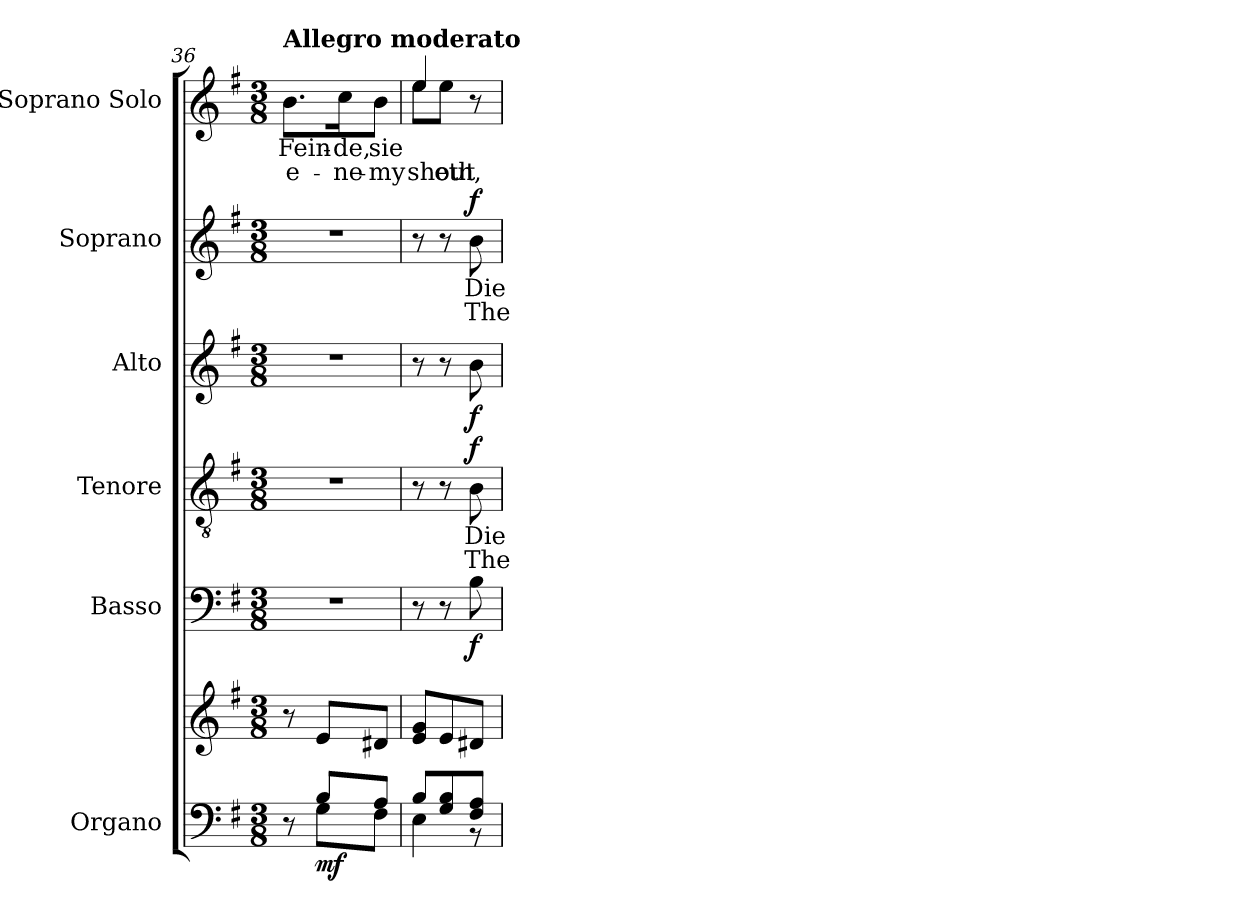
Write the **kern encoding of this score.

**kern	**kern	**dynam	**kern	**dynam	**kern	**text	**text	**dynam	**kern	**dynam	**kern	**text	**text	**dynam	**kern	**text	**text
*part6	*part6	*part6	*part5	*part5	*part4	*part4	*part4	*part4	*part3	*part3	*part2	*part2	*part2	*part2	*part1	*part1	*part1
*staff7	*staff6	*staff6/7	*staff5	*staff5	*staff4	*staff4	*staff4	*staff4	*staff3	*staff3	*staff2	*staff2	*staff2	*staff2	*staff1	*staff1	*staff1
*I"Organo	*	*	*I"Basso	*	*I"Tenore	*	*	*	*I"Alto	*	*I"Soprano	*	*	*	*I"Soprano Solo	*	*
*clefF4	*clefG2	*	*clefF4	*	*clefGv2	*	*	*	*clefG2	*	*clefG2	*	*	*	*clefG2	*	*
*k[f#]	*k[f#]	*	*k[f#]	*	*k[f#]	*	*	*	*k[f#]	*	*k[f#]	*	*	*	*k[f#]	*	*
*M3/8	*M3/8	*	*M3/8	*	*M3/8	*	*	*	*M3/8	*	*M3/8	*	*	*	*M3/8	*	*
=36	=36	=36	=36	=36	=36	=36	=36	=36	=36	=36	=36	=36	=36	=36	=36	=36	=36
*^	*	*	*	*	*	*	*	*	*	*	*	*	*	*	*	*	*
!	!	!	!	!	!	!	!	!	!	!	!	!	!	!	!	!LO:TX:a:B:t=Allegro moderato	!	!
!	!	!	!	!	!	!	!	!	!	!	!	!	!	!	!	!	!LO:LY:b	!LO:LY:b
8r	8ryy	8r	.	4.r	.	4.r	.	.	.	4.r	.	4.r	.	.	.	8.b\L	Fein-	e-
!	!	!	!LO:DY:b=2	!	!	!	!	!	!	!	!	!	!	!	!	!	!	!
8B/L	8G\L	8e/L	mf	.	.	.	.	.	.	.	.	.	.	.	.	.	.	.
!	!	!	!	!	!	!	!	!	!	!	!	!	!	!	!	!	!LO:LY:b	!LO:LY:b
.	.	.	.	.	.	.	.	.	.	.	.	.	.	.	.	16cc\K	-de,	ne-
!	!	!	!	!	!	!	!	!	!	!	!	!	!	!	!	!	!LO:LY:b	!LO:LY:b
8A/J	8F#\J	8d#X/J	.	.	.	.	.	.	.	.	.	.	.	.	.	8b\J	sie	my
=37	=37	=37	=37	=37	=37	=37	=37	=37	=37	=37	=37	=37	=37	=37	=37	=37	=37	=37
!	!	!	!	!	!	!	!	!	!	!	!	!	!	!	!	!	!LO:LY:b	!
*	*	*	*	*	*	*	*	*	*	*	*	*	*	*	*	*^	*	*
!	!	!	!	!	!	!	!	!	!	!	!	!	!	!	!	!	!	!	!LO:LY:b
8B/L	4E\	8e/ 8g/L	.	8r	.	8r	.	.	.	8r	.	8r	.	.	.	4ee/	8ee\L	.	shout-
!	!	!	!	!	!	!	!	!	!	!	!	!	!	!	!	!	!	!	!LO:LY:b
8G/ 8B/	.	8e/	.	8r	.	8r	.	.	.	8r	.	8r	.	.	.	.	8ee\J	.	-eth,
!	!	!	!	!	!LO:DY:b	!	!LO:LY:b	!LO:LY:b	!LO:DY:b	!	!LO:DY:b	!	!LO:LY:b	!LO:LY:b	!LO:DY:b	!	!	!	!
8F#/ 8A/J	8r	8d#X/J	.	8B\	f	8B\	Die	The	f	8b\	f	8b\	Die	The	f	8r	8ryy	.	.
*v	*v	*	*	*	*	*	*	*	*	*	*	*	*	*	*	*v	*v	*	*
=	=	=	=	=	=	=	=	=	=	=	=	=	=	=	=	=	=
*-	*-	*-	*-	*-	*-	*-	*-	*-	*-	*-	*-	*-	*-	*-	*-	*-	*-
